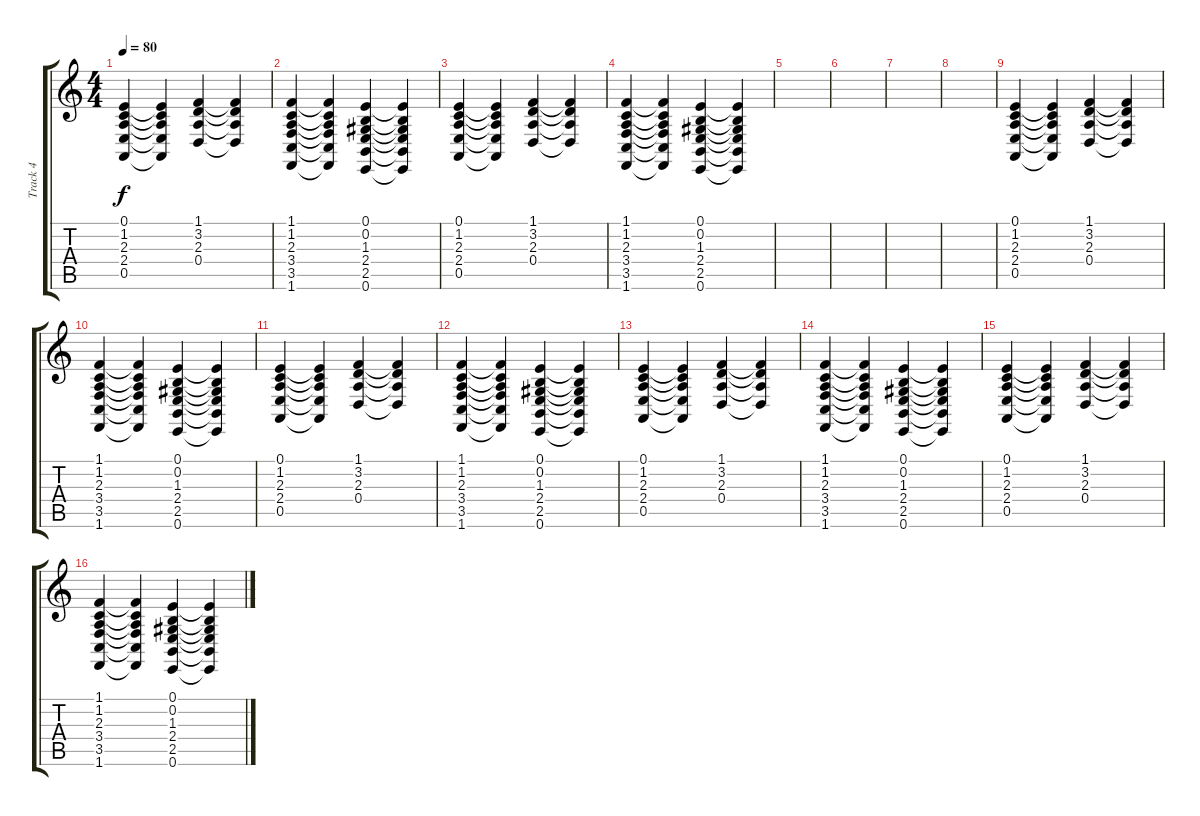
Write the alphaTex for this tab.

\track ("Track 4" "Track 4") {instrument synthstrings1}
\staff {score tabs}
\tuning (E4 B3 G3 D3 A2 E2) {hide}
\ts (4 4)
\tempo 80
\clef g2
\ks c
(0.1 1.2 2.3 2.4 0.5).4{dy f} (0.1{t} 1.2{t} 2.3{t} 2.4{t} 0.5{t}).4 (1.1 3.2 2.3 0.4).4 (1.1{t} 3.2{t} 2.3{t} 0.4{t}).4 |
(1.1 1.2 2.3 3.4 3.5 1.6).4 (1.1{t} 1.2{t} 2.3{t} 3.4{t} 3.5{t} 1.6{t}).4 (0.1 0.2 1.3 2.4 2.5 0.6).4 (0.1{t} 0.2{t} 1.3{t} 2.4{t} 2.5{t} 0.6{t}).4 |
(0.1 1.2 2.3 2.4 0.5).4 (0.1{t} 1.2{t} 2.3{t} 2.4{t} 0.5{t}).4 (1.1 3.2 2.3 0.4).4 (1.1{t} 3.2{t} 2.3{t} 0.4{t}).4 |
(1.1 1.2 2.3 3.4 3.5 1.6).4 (1.1{t} 1.2{t} 2.3{t} 3.4{t} 3.5{t} 1.6{t}).4 (0.1 0.2 1.3 2.4 2.5 0.6).4 (0.1{t} 0.2{t} 1.3{t} 2.4{t} 2.5{t} 0.6{t}).4 |
|
|
|
|
(0.1 1.2 2.3 2.4 0.5).4 (0.1{t} 1.2{t} 2.3{t} 2.4{t} 0.5{t}).4 (1.1 3.2 2.3 0.4).4 (1.1{t} 3.2{t} 2.3{t} 0.4{t}).4 |
(1.1 1.2 2.3 3.4 3.5 1.6).4 (1.1{t} 1.2{t} 2.3{t} 3.4{t} 3.5{t} 1.6{t}).4 (0.1 0.2 1.3 2.4 2.5 0.6).4 (0.1{t} 0.2{t} 1.3{t} 2.4{t} 2.5{t} 0.6{t}).4 |
(0.1 1.2 2.3 2.4 0.5).4 (0.1{t} 1.2{t} 2.3{t} 2.4{t} 0.5{t}).4 (1.1 3.2 2.3 0.4).4 (1.1{t} 3.2{t} 2.3{t} 0.4{t}).4 |
(1.1 1.2 2.3 3.4 3.5 1.6).4 (1.1{t} 1.2{t} 2.3{t} 3.4{t} 3.5{t} 1.6{t}).4 (0.1 0.2 1.3 2.4 2.5 0.6).4 (0.1{t} 0.2{t} 1.3{t} 2.4{t} 2.5{t} 0.6{t}).4 |
(0.1 1.2 2.3 2.4 0.5).4 (0.1{t} 1.2{t} 2.3{t} 2.4{t} 0.5{t}).4 (1.1 3.2 2.3 0.4).4 (1.1{t} 3.2{t} 2.3{t} 0.4{t}).4 |
(1.1 1.2 2.3 3.4 3.5 1.6).4 (1.1{t} 1.2{t} 2.3{t} 3.4{t} 3.5{t} 1.6{t}).4 (0.1 0.2 1.3 2.4 2.5 0.6).4 (0.1{t} 0.2{t} 1.3{t} 2.4{t} 2.5{t} 0.6{t}).4 |
(0.1 1.2 2.3 2.4 0.5).4 (0.1{t} 1.2{t} 2.3{t} 2.4{t} 0.5{t}).4 (1.1 3.2 2.3 0.4).4 (1.1{t} 3.2{t} 2.3{t} 0.4{t}).4 |
(1.1 1.2 2.3 3.4 3.5 1.6).4 (1.1{t} 1.2{t} 2.3{t} 3.4{t} 3.5{t} 1.6{t}).4 (0.1 0.2 1.3 2.4 2.5 0.6).4 (0.1{t} 0.2{t} 1.3{t} 2.4{t} 2.5{t} 0.6{t}).4
